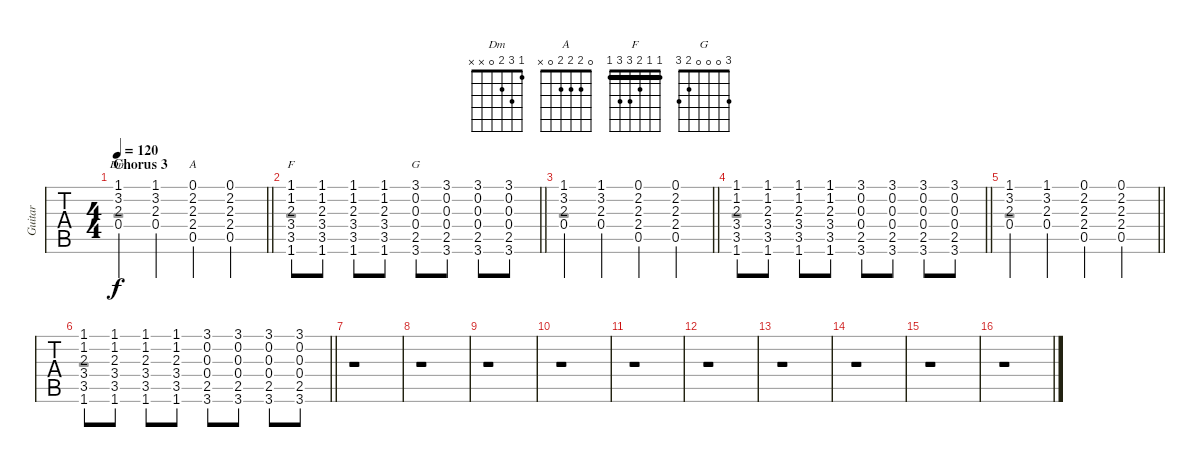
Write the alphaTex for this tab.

\track ("Guitar" "Guitar") {instrument acousticguitarnylon}
\staff {tabs}
\tuning (E4 B3 G3 D3 A2 E2) {hide}
\chord ("Dm" 1 3 2 0 x x)
\chord ("A" 0 2 2 2 0 x)
\chord ("F" 1 1 2 3 3 1) {barre 1}
\chord ("G" 3 0 0 0 2 3)
\voice
\ts (4 4)
\section ("" "Chorus 3")
\tempo 120
\clef g2
\barLineRight lightlight
\ks c
(1.1 3.2 2.3 0.4).4{ch "Dm" dy f} (1.1 3.2 2.3 0.4).4 (0.1 2.2 2.3 2.4 0.5).4{ch "A"} (0.1 2.2 2.3 2.4 0.5).4 |
\barLineRight lightlight
(1.1 1.2 2.3 3.4 3.5 1.6).8{ch "F"} (1.1 1.2 2.3 3.4 3.5 1.6).8 (1.1 1.2 2.3 3.4 3.5 1.6).8 (1.1 1.2 2.3 3.4 3.5 1.6).8 (3.1 0.2 0.3 0.4 2.5 3.6).8{ch "G"} (3.1 0.2 0.3 0.4 2.5 3.6).8 (3.1 0.2 0.3 0.4 2.5 3.6).8 (3.1 0.2 0.3 0.4 2.5 3.6).8 |
\barLineRight lightlight
(1.1 3.2 2.3 0.4).4 (1.1 3.2 2.3 0.4).4 (0.1 2.2 2.3 2.4 0.5).4 (0.1 2.2 2.3 2.4 0.5).4 |
\barLineRight lightlight
(1.1 1.2 2.3 3.4 3.5 1.6).8 (1.1 1.2 2.3 3.4 3.5 1.6).8 (1.1 1.2 2.3 3.4 3.5 1.6).8 (1.1 1.2 2.3 3.4 3.5 1.6).8 (3.1 0.2 0.3 0.4 2.5 3.6).8 (3.1 0.2 0.3 0.4 2.5 3.6).8 (3.1 0.2 0.3 0.4 2.5 3.6).8 (3.1 0.2 0.3 0.4 2.5 3.6).8 |
\barLineRight lightlight
(1.1 3.2 2.3 0.4).4 (1.1 3.2 2.3 0.4).4 (0.1 2.2 2.3 2.4 0.5).4 (0.1 2.2 2.3 2.4 0.5).4 |
\barLineRight lightlight
(1.1 1.2 2.3 3.4 3.5 1.6).8 (1.1 1.2 2.3 3.4 3.5 1.6).8 (1.1 1.2 2.3 3.4 3.5 1.6).8 (1.1 1.2 2.3 3.4 3.5 1.6).8 (3.1 0.2 0.3 0.4 2.5 3.6).8 (3.1 0.2 0.3 0.4 2.5 3.6).8 (3.1 0.2 0.3 0.4 2.5 3.6).8 (3.1 0.2 0.3 0.4 2.5 3.6).8 |
r.1 |
r.1 |
r.1 |
r.1 |
r.1 |
r.1 |
r.1 |
r.1 |
r.1 |
r.1
\voice
\clef g2
\ottava regular
\simile none
\barLineRight lightlight
\ks c
r.1{dy f} |
\barLineRight lightlight
r.1 |
\barLineRight lightlight
r.1 |
\barLineRight lightlight
r.1 |
\barLineRight lightlight
r.1 |
\barLineRight lightlight
r.1 |
r.1 |
r.1 |
r.1 |
r.1 |
r.1 |
r.1 |
r.1 |
r.1 |
r.1 |
r.1
